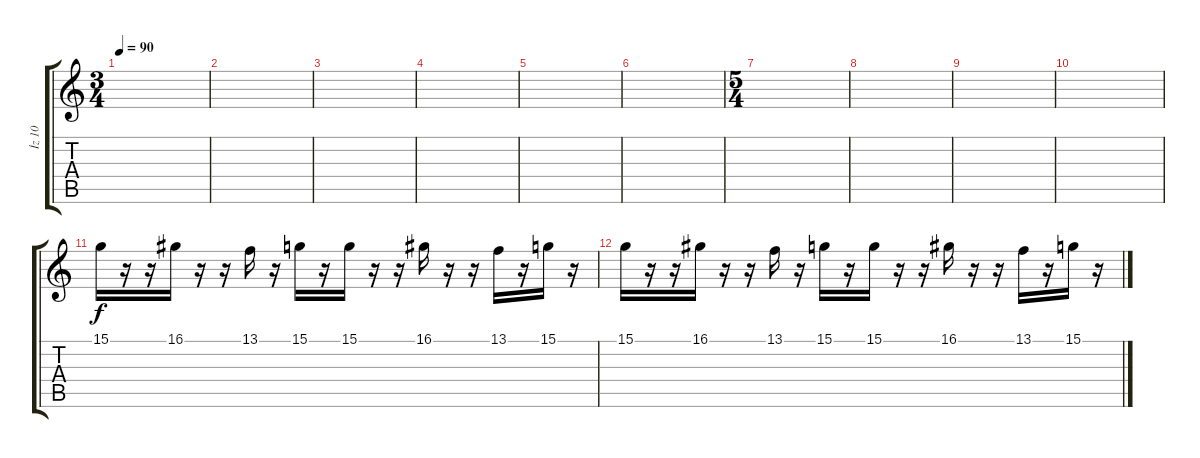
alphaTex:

\track ("İz 10" "İz 10") {instrument acousticgrandpiano}
\staff {score tabs}
\tuning (E4 B3 G3 D3 A2 E2) {hide}
\ts (3 4)
\tempo 90
\clef g2
\ks c
|
|
|
|
|
|
\ts (5 4)
|
|
|
|
15.1.16 r.16 r.16 16.1.16 r.16 r.16 13.1.16 r.16 15.1.16 r.16 15.1.16 r.16 r.16 16.1.16 r.16 r.16 13.1.16 r.16 15.1.16 r.16 |
15.1.16 r.16 r.16 16.1.16 r.16 r.16 13.1.16 r.16 15.1.16 r.16 15.1.16 r.16 r.16 16.1.16 r.16 r.16 13.1.16 r.16 15.1.16 r.16
